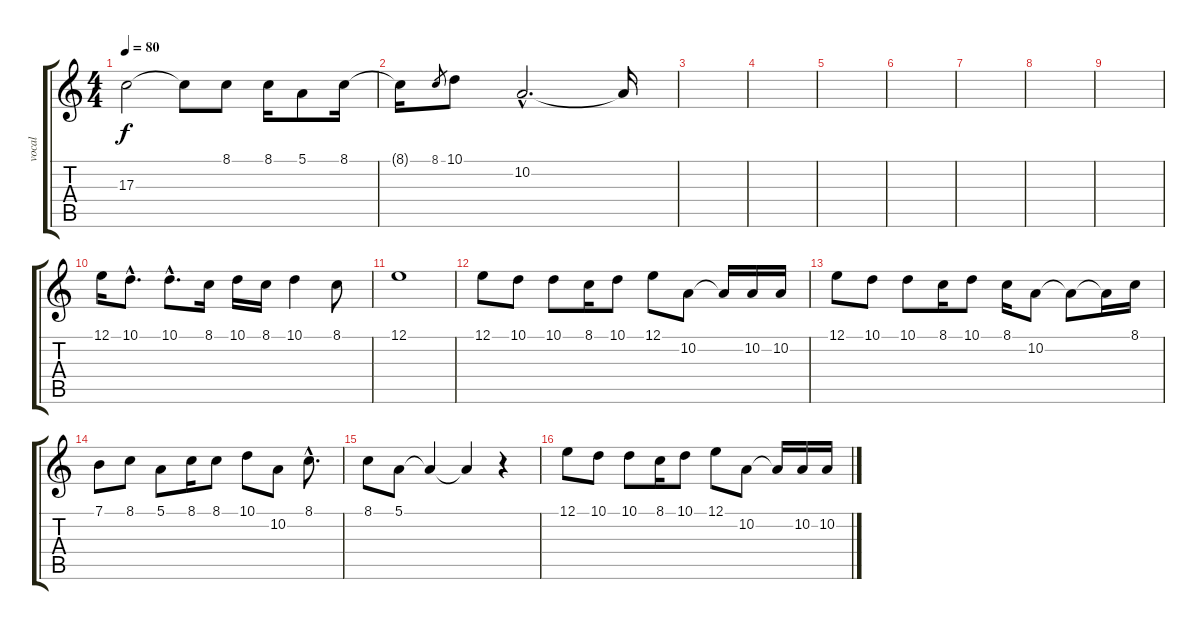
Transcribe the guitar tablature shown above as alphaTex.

\track ("vocal" "vocal") {instrument electricgrandpiano}
\staff {score tabs}
\tuning (E4 B3 G3 D3 A2 E2) {hide}
\ts (4 4)
\tempo 80
\clef g2
\ks c
17.3.2{dy f} 17.3{t}.8 8.1.8 8.1.16 5.1.8 8.1.16 |
8.1{t}.16 8.1.8{gr} 10.1.8 10.2{hac}.2{d} 10.2{t}.16 |
|
|
|
|
|
|
|
12.1.16 10.1{hac}.8{d} 10.1{hac}.8{d} 8.1.16 10.1.16 8.1.16 10.1.4 8.1.8 |
12.1.1 |
12.1.8 10.1.8 10.1.8 8.1.16 10.1.8 12.1.8 10.2.8 10.2{t}.16 10.2.16 10.2.16 |
12.1.8 10.1.8 10.1.8 8.1.16 10.1.8 8.1.16 10.2.8 10.2{t}.8 10.2{t}.16 8.1.16 |
7.1.8 8.1.8 5.1.8 8.1.16 8.1.8 10.1.8 10.2.8 8.1{hac}.8{d} |
8.1.8 5.1.8 5.1{t}.4 5.1{t}.4 r.4 |
12.1.8 10.1.8 10.1.8 8.1.16 10.1.8 12.1.8 10.2.8 10.2{t}.16 10.2.16 10.2.16
